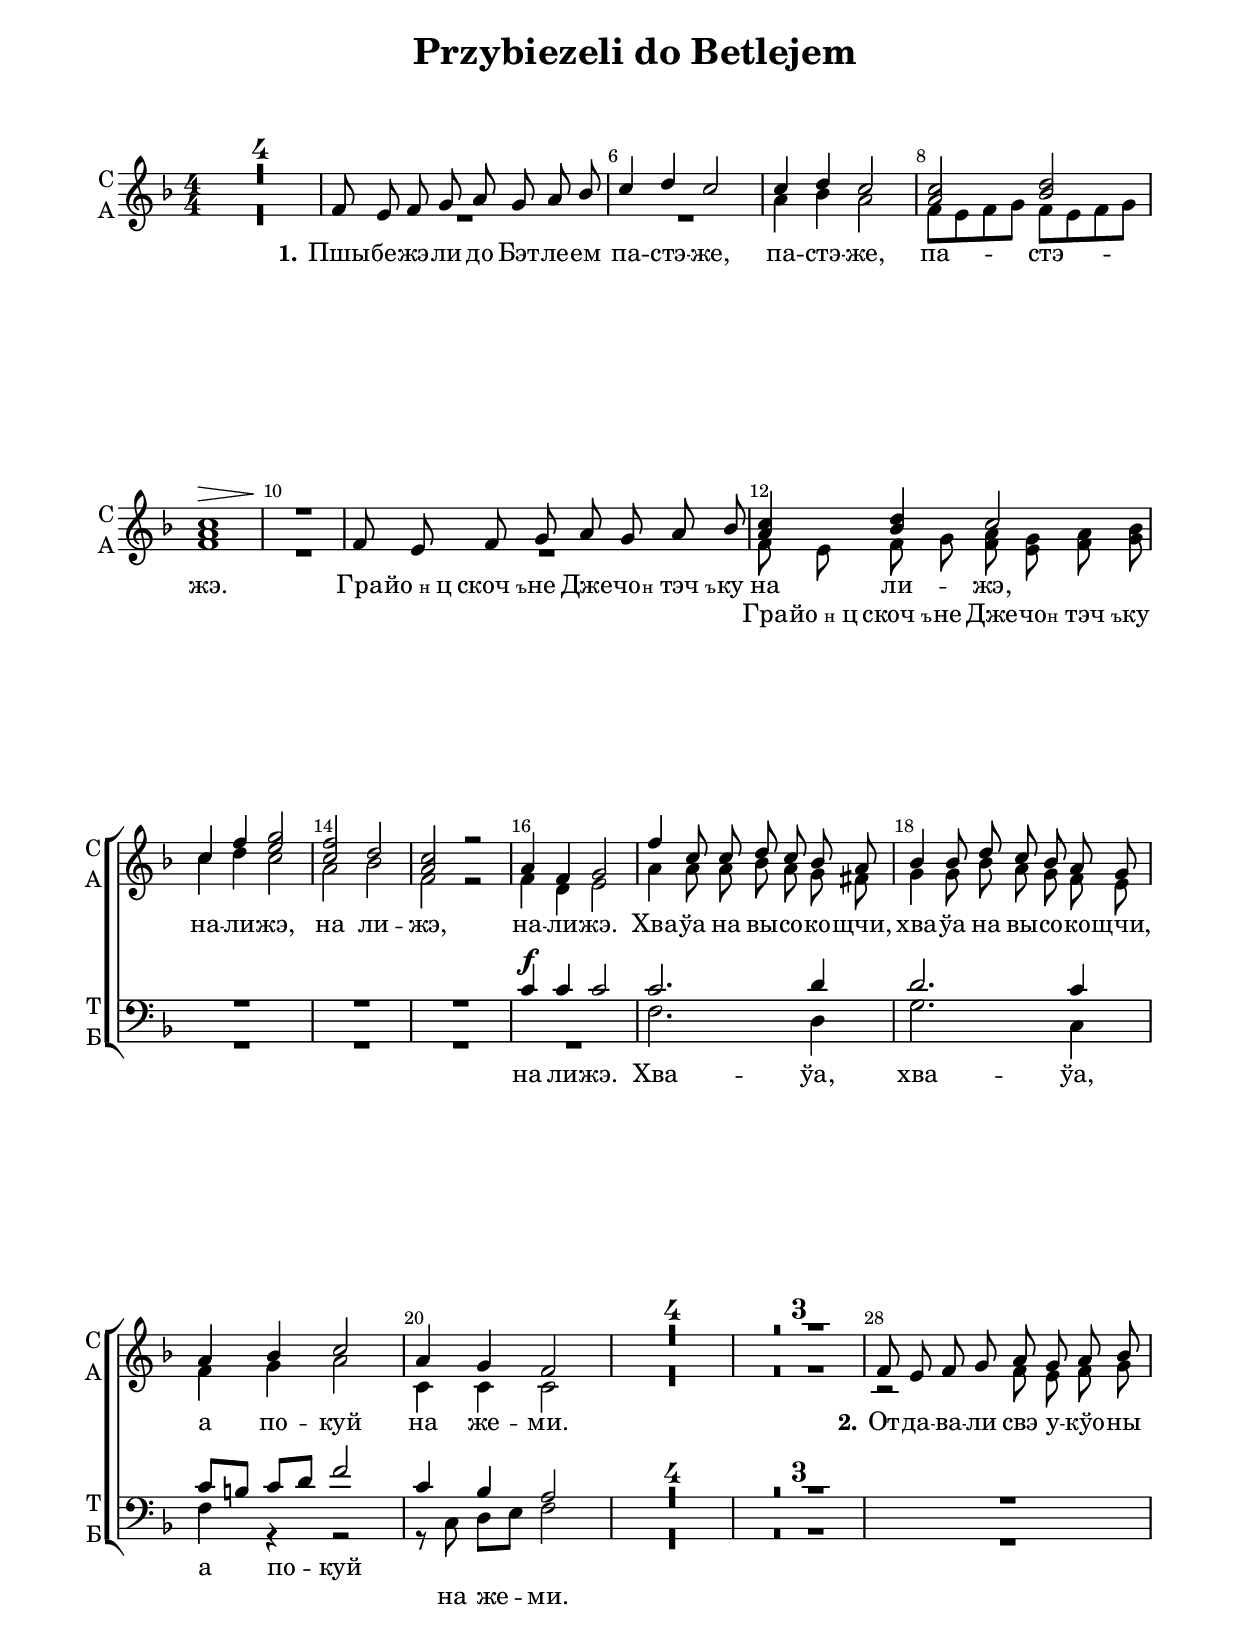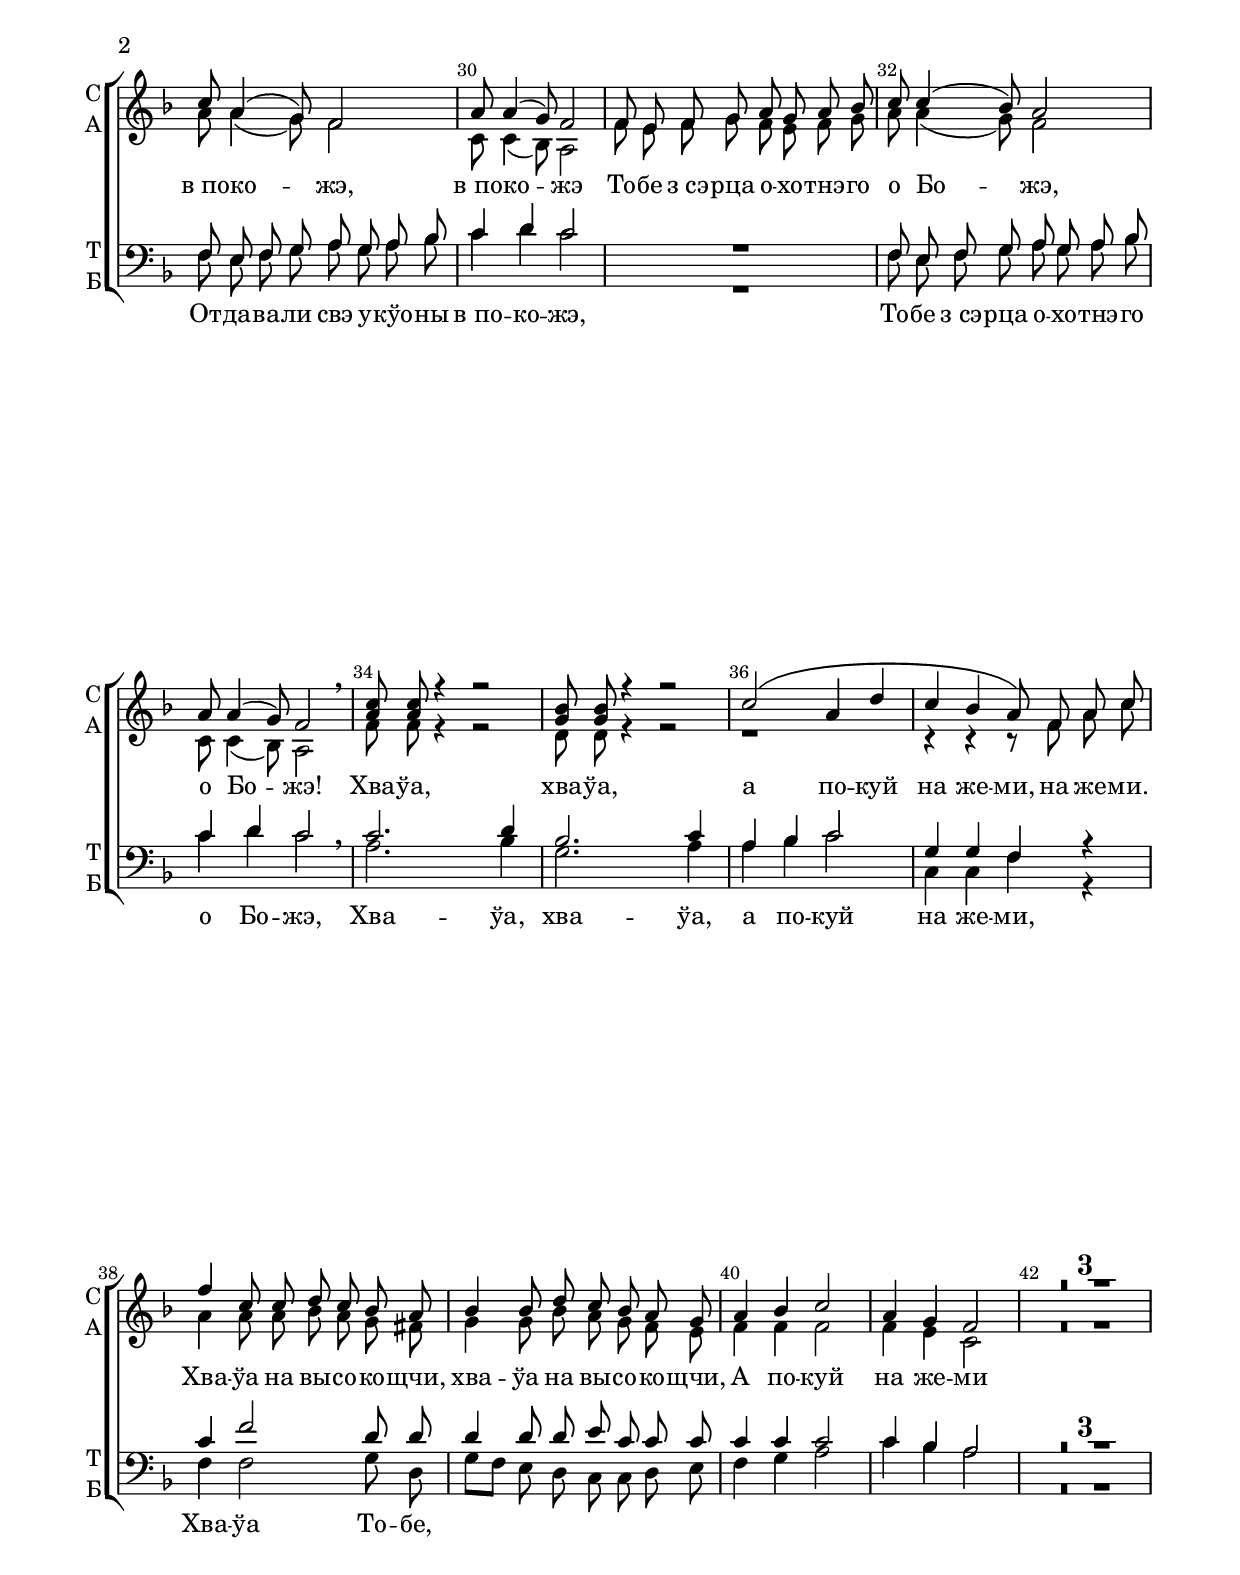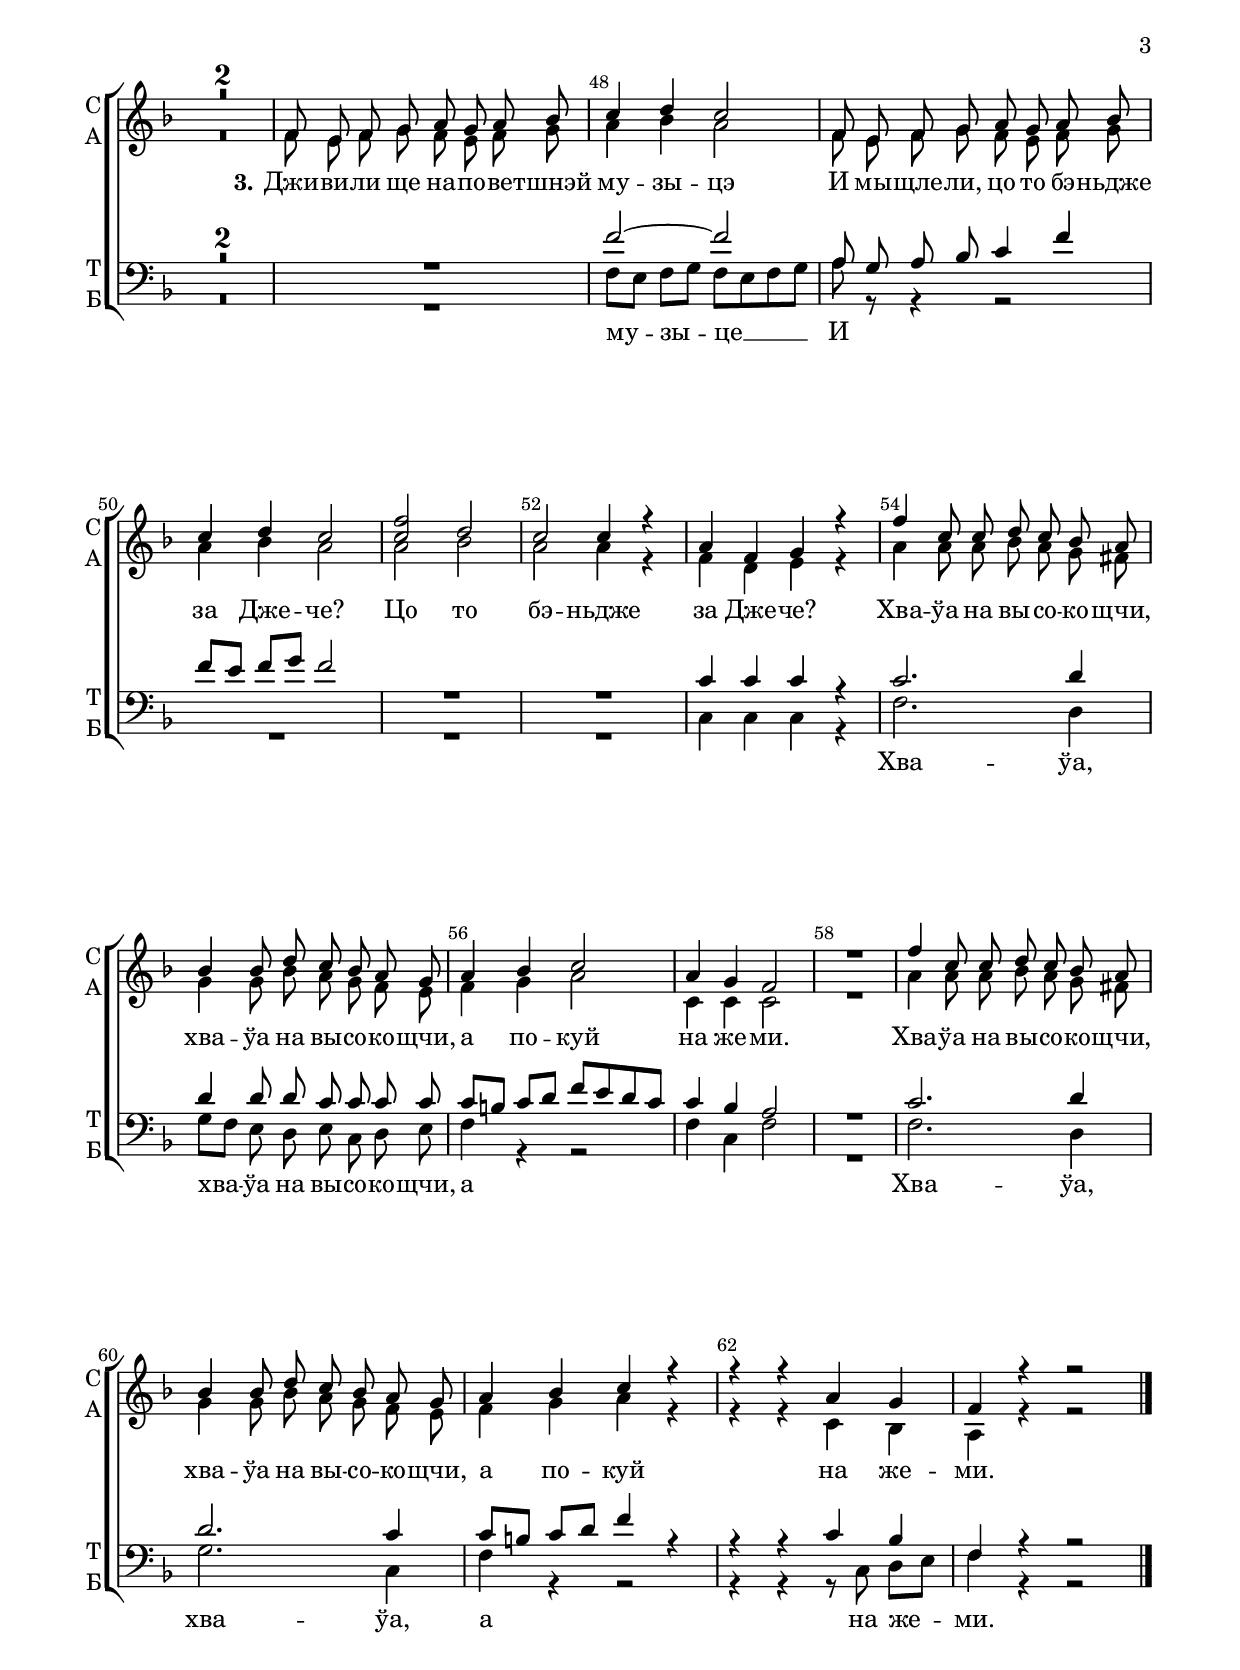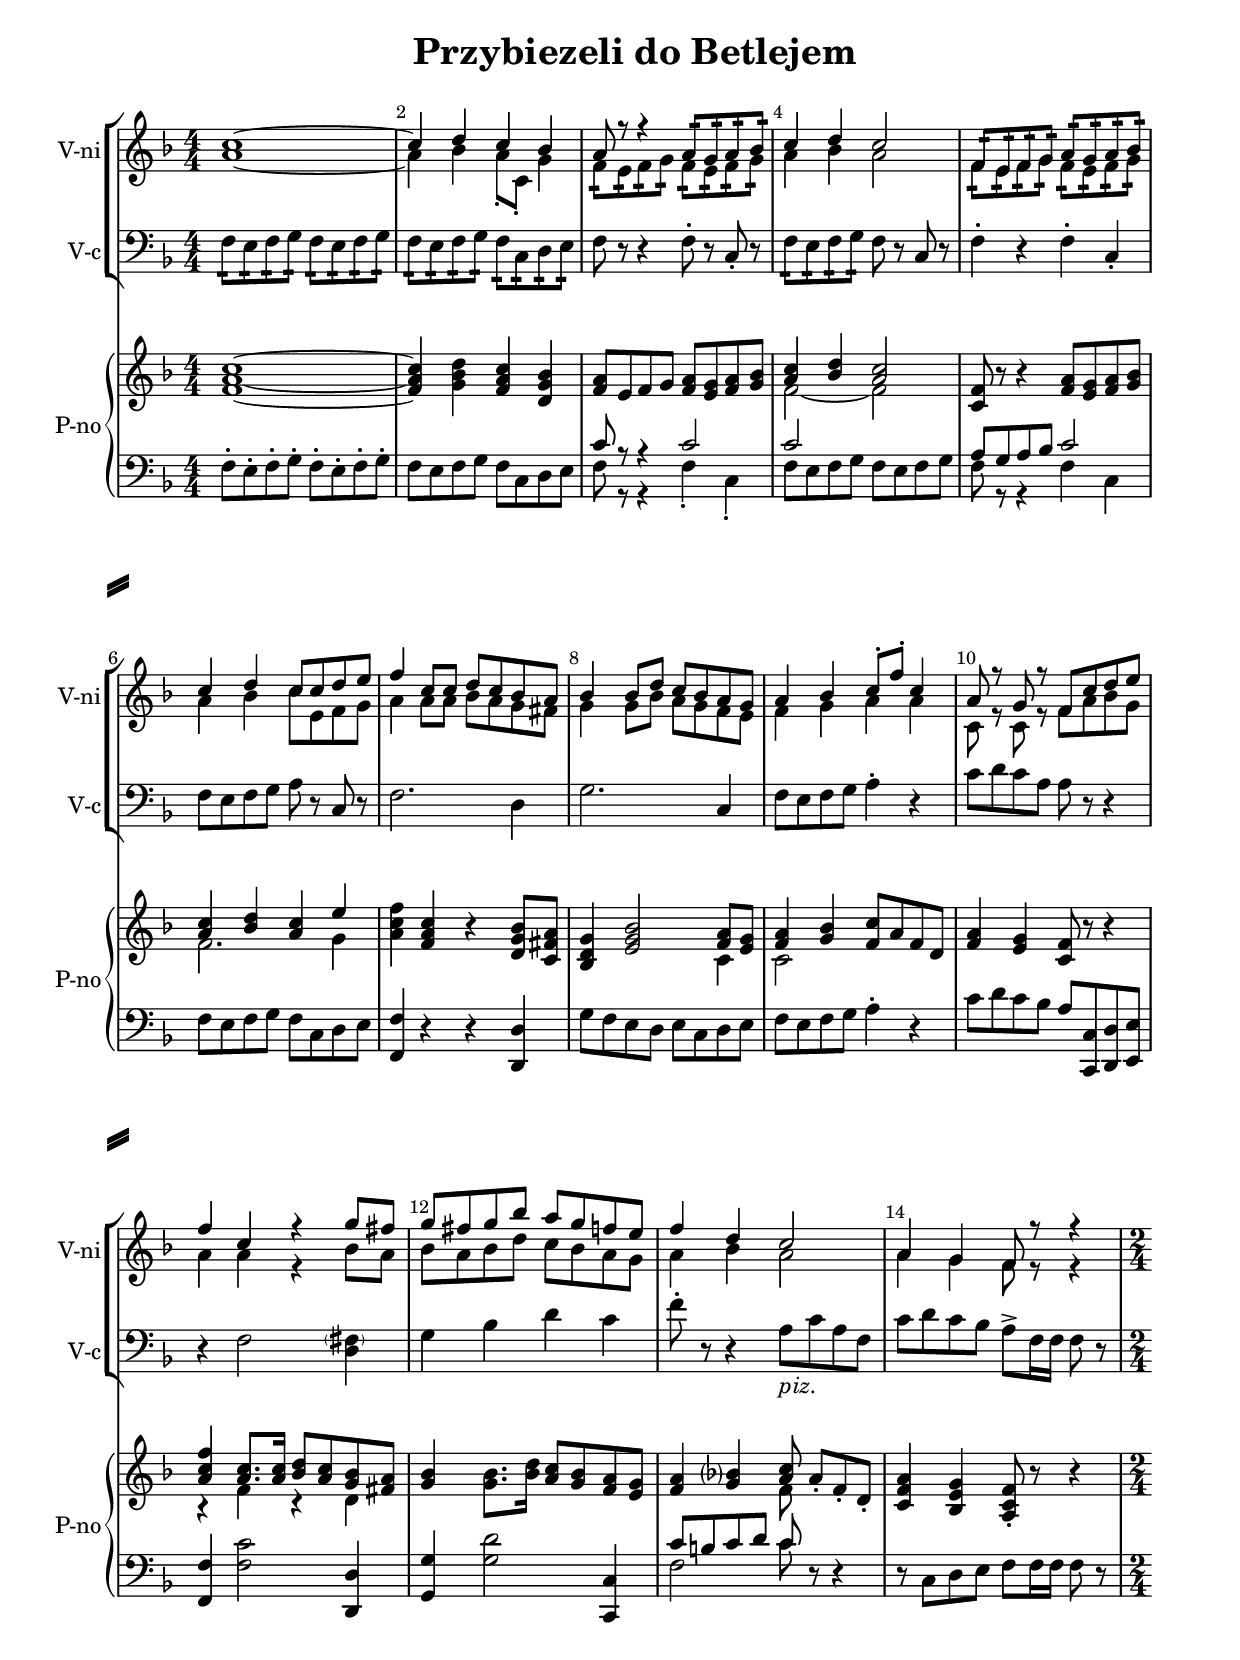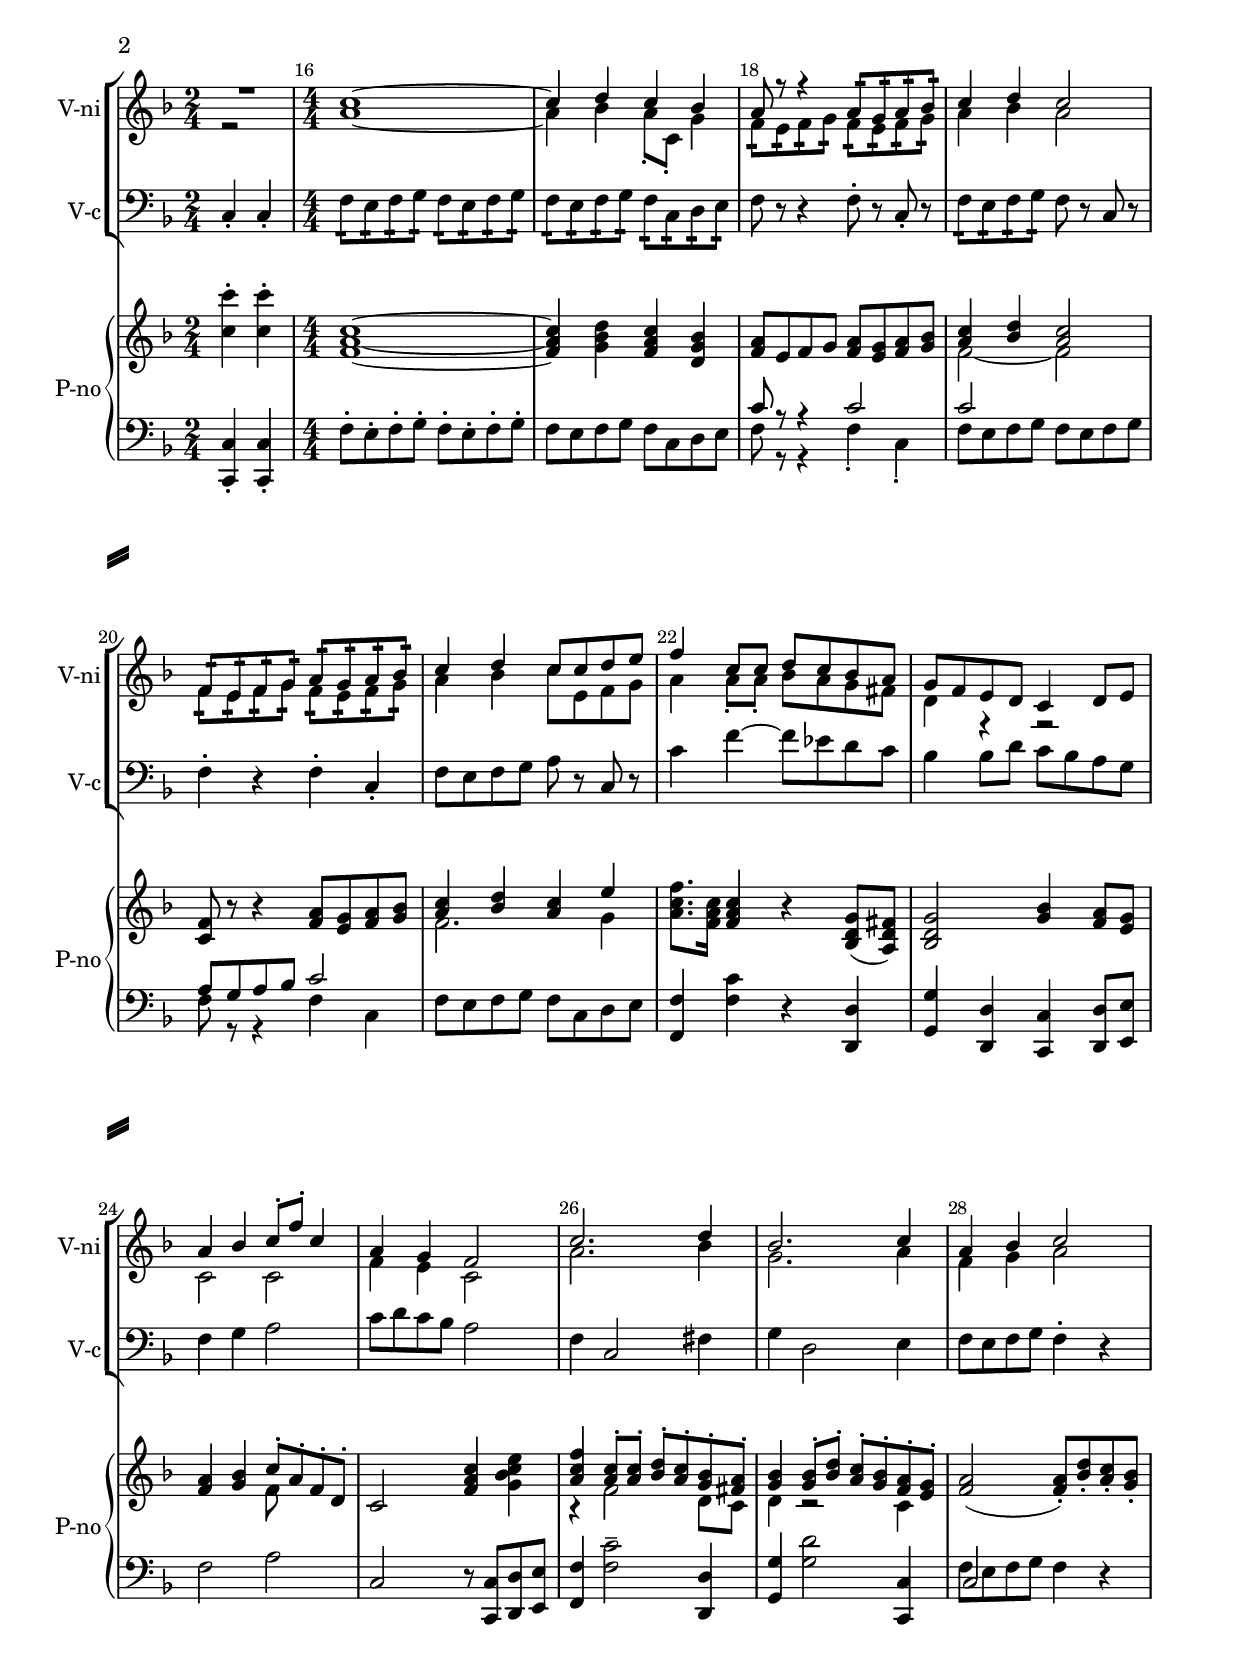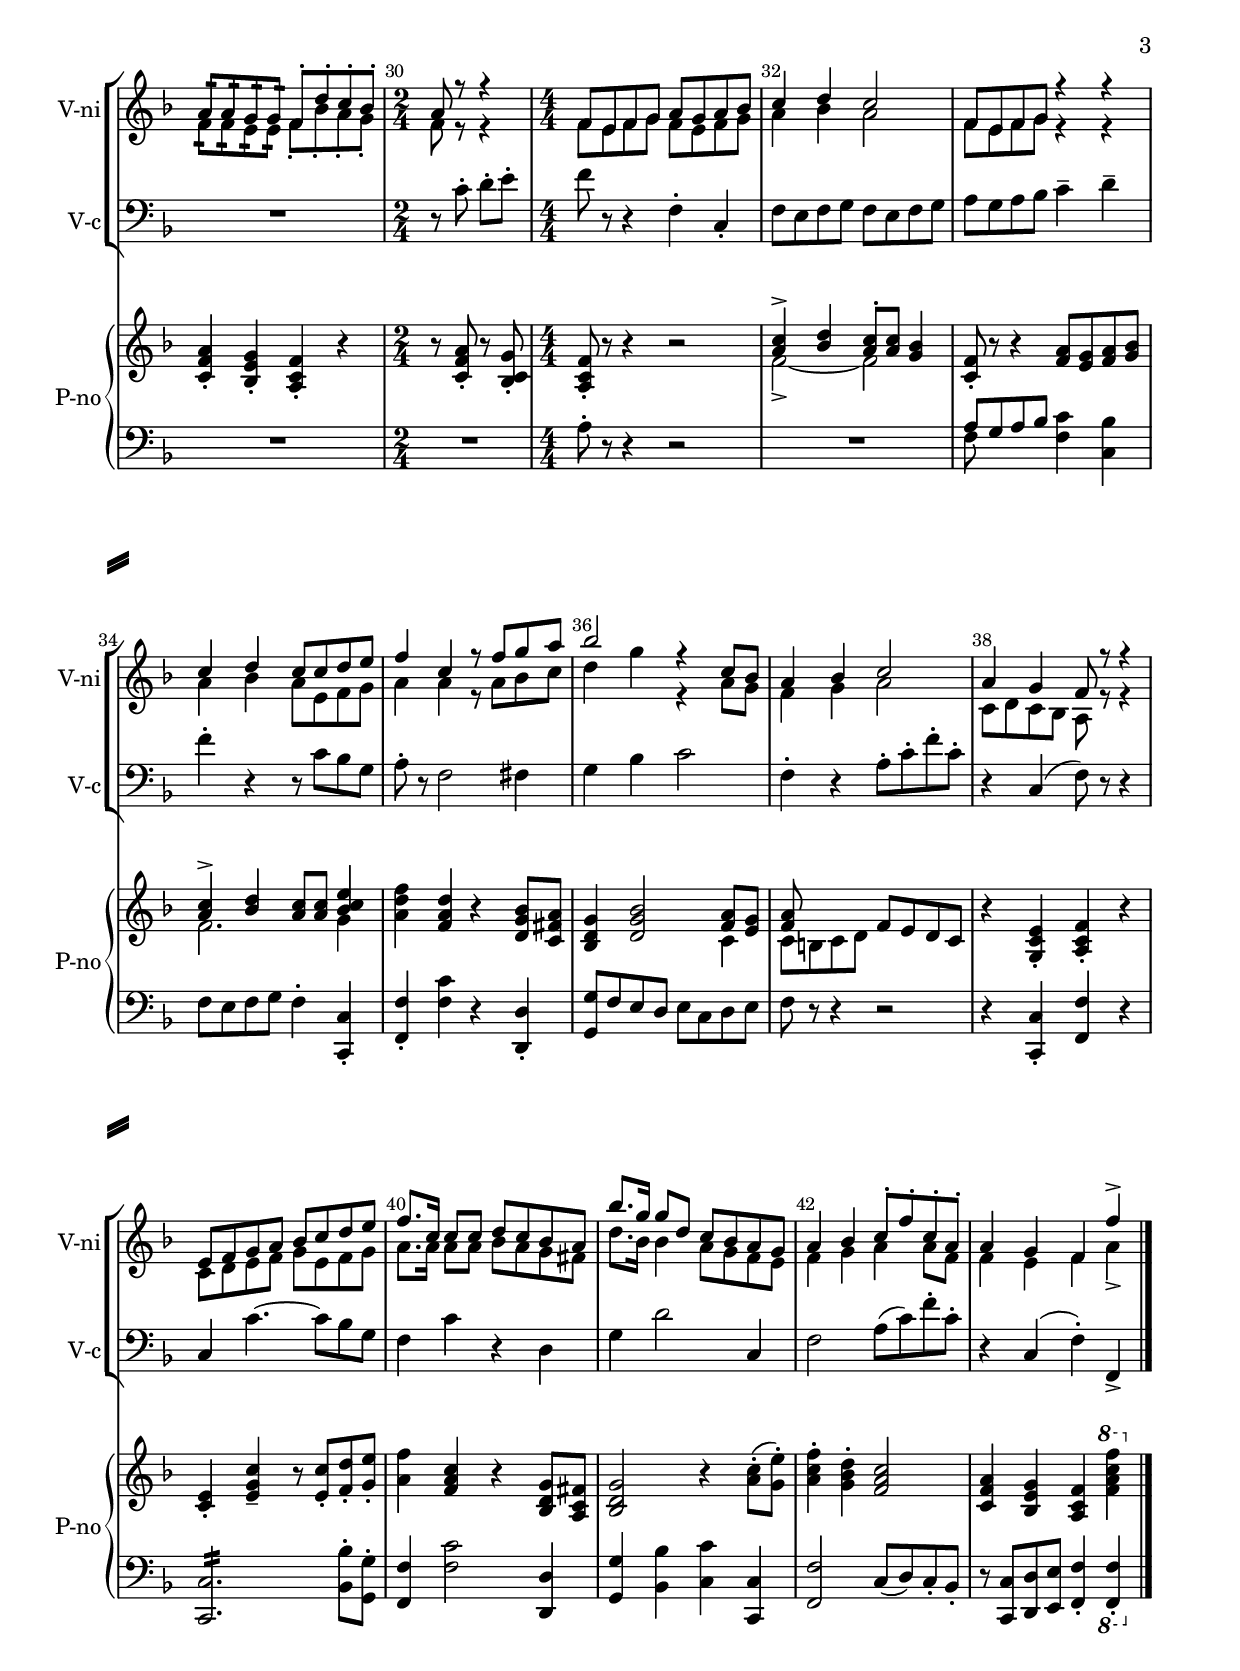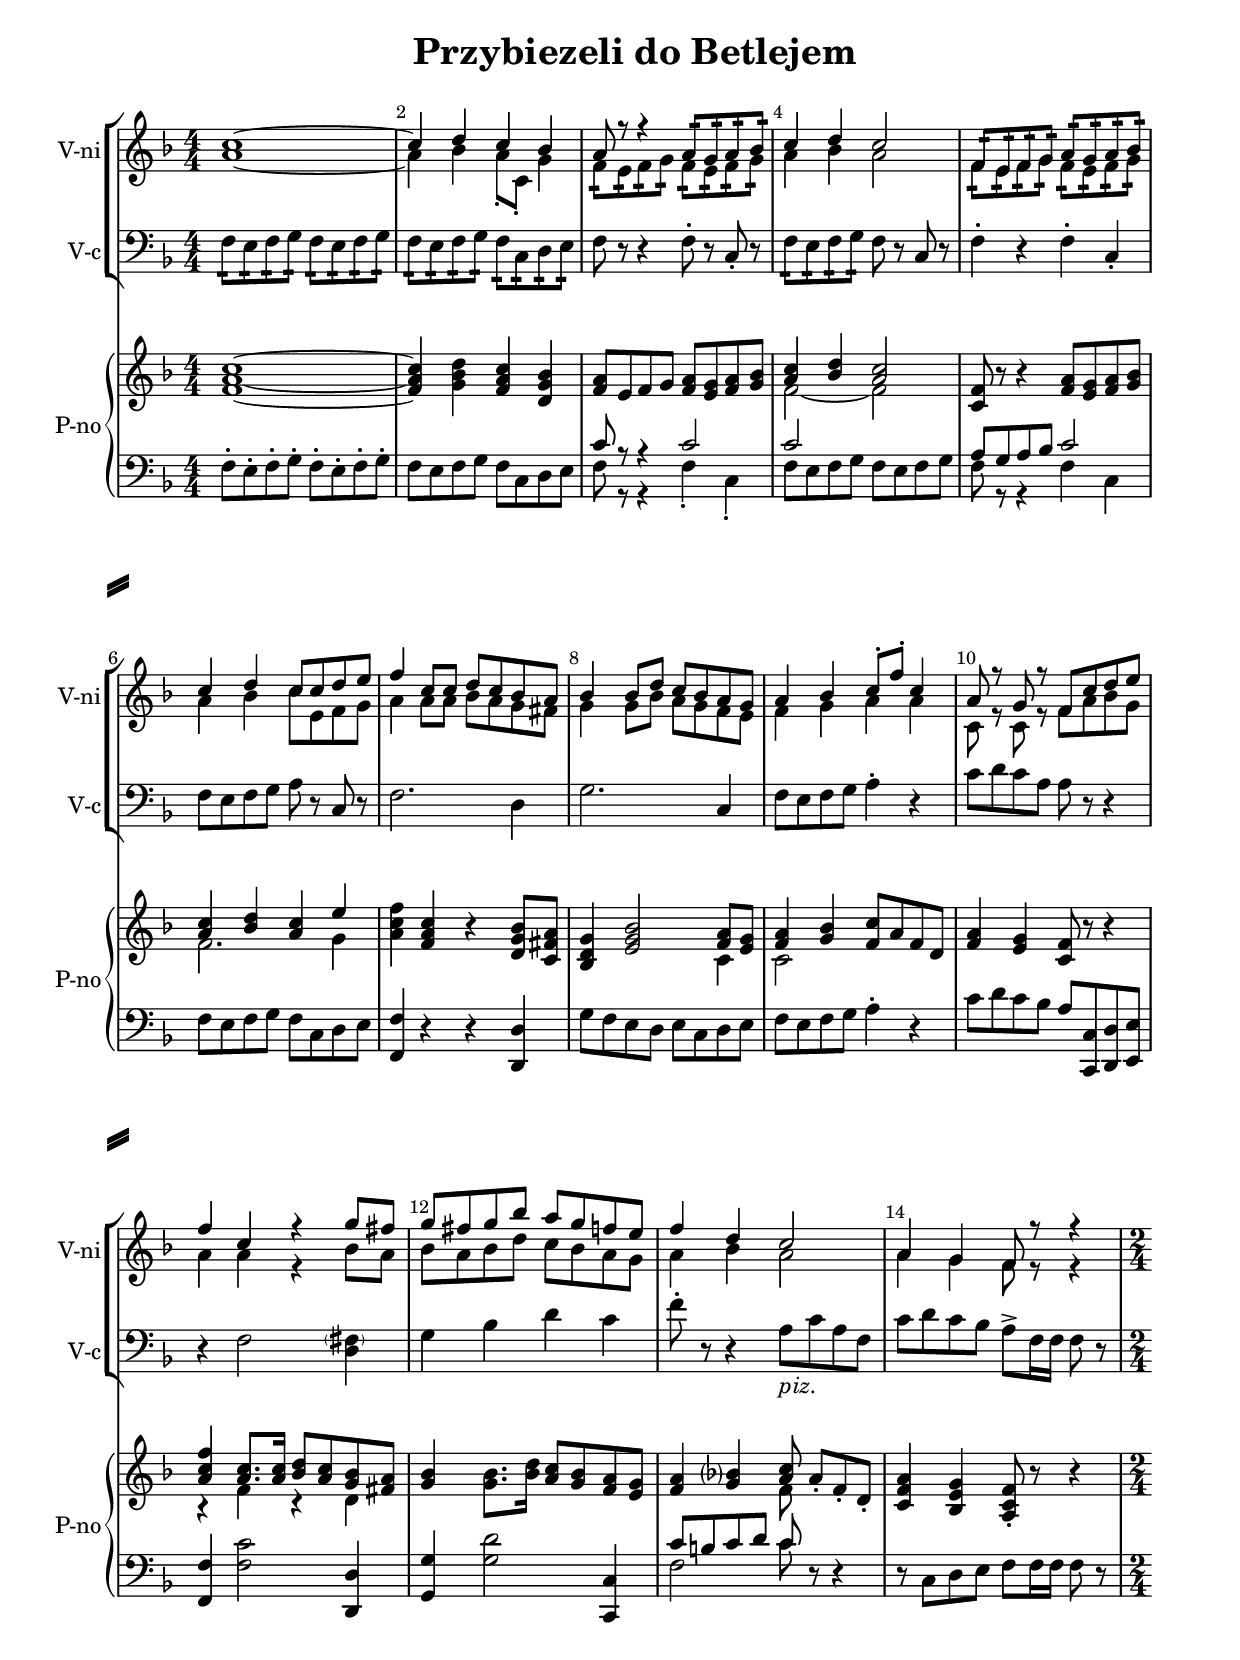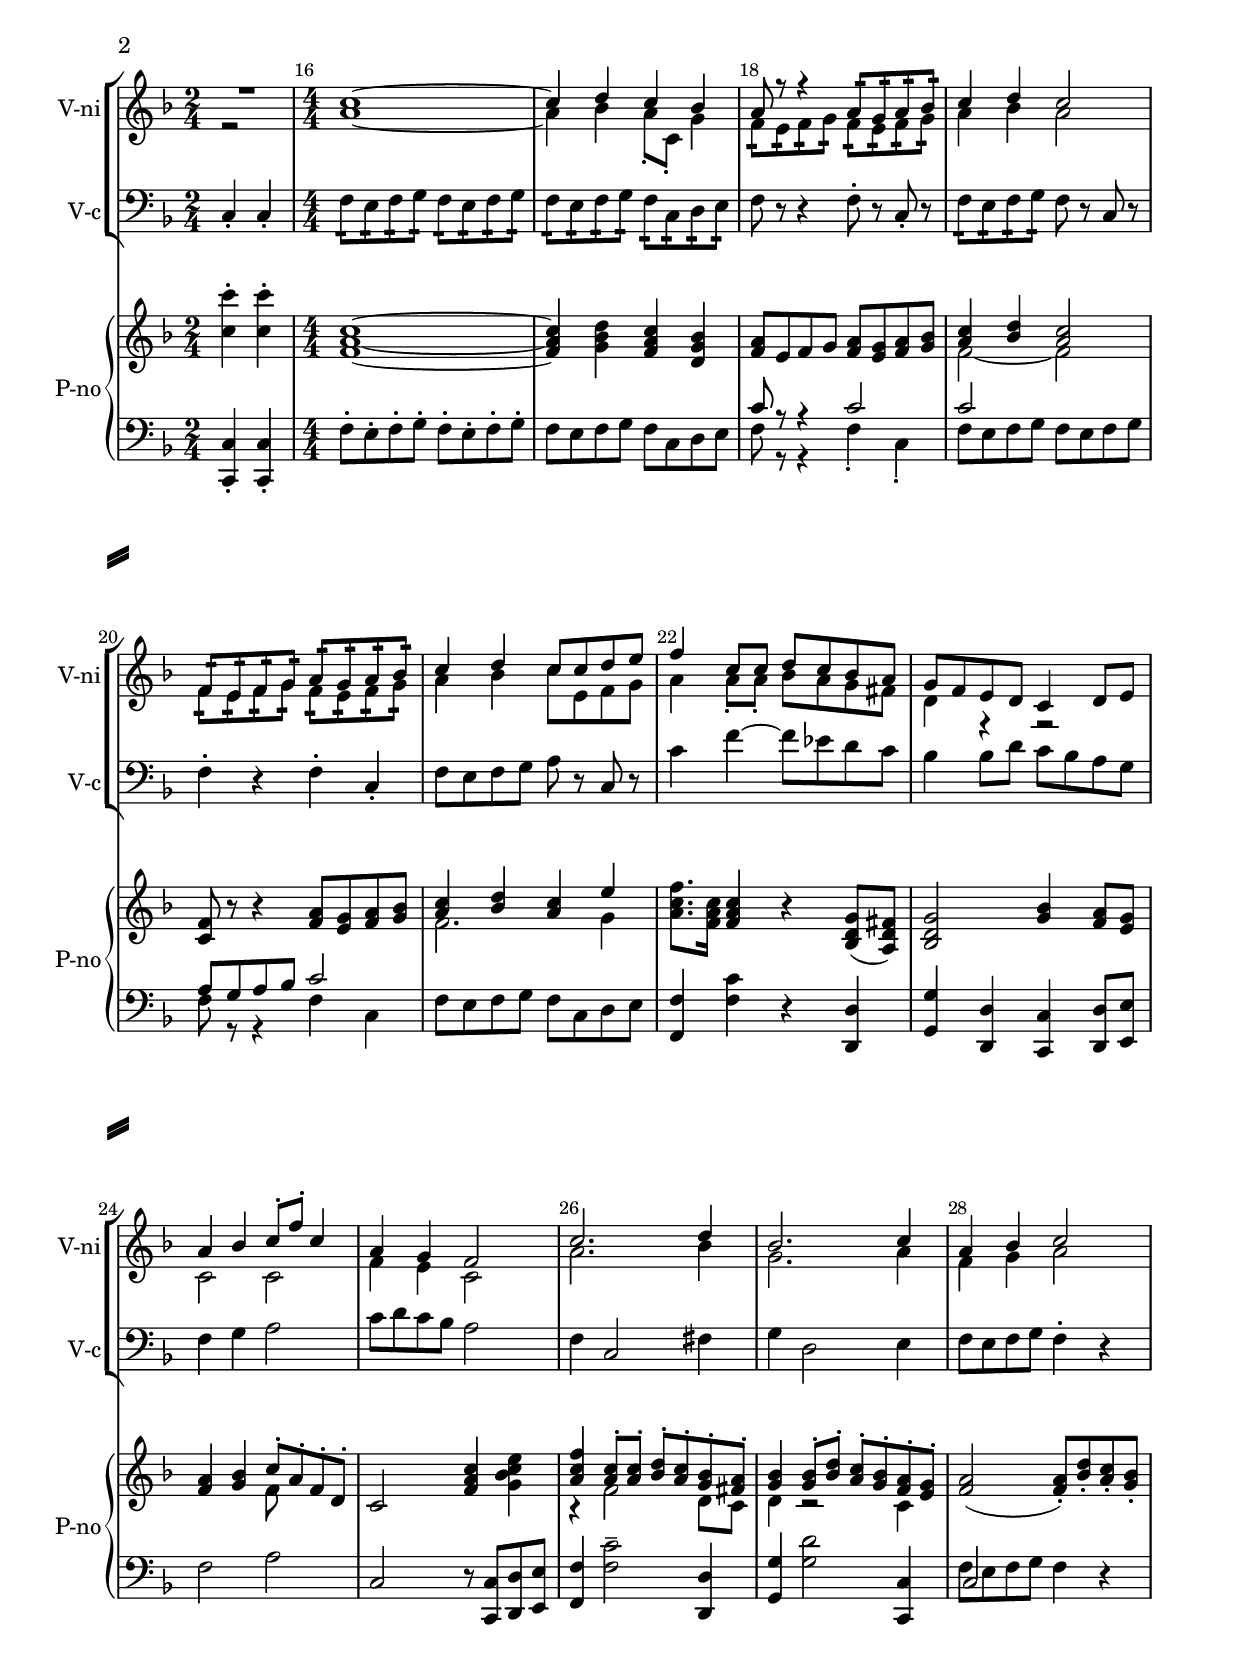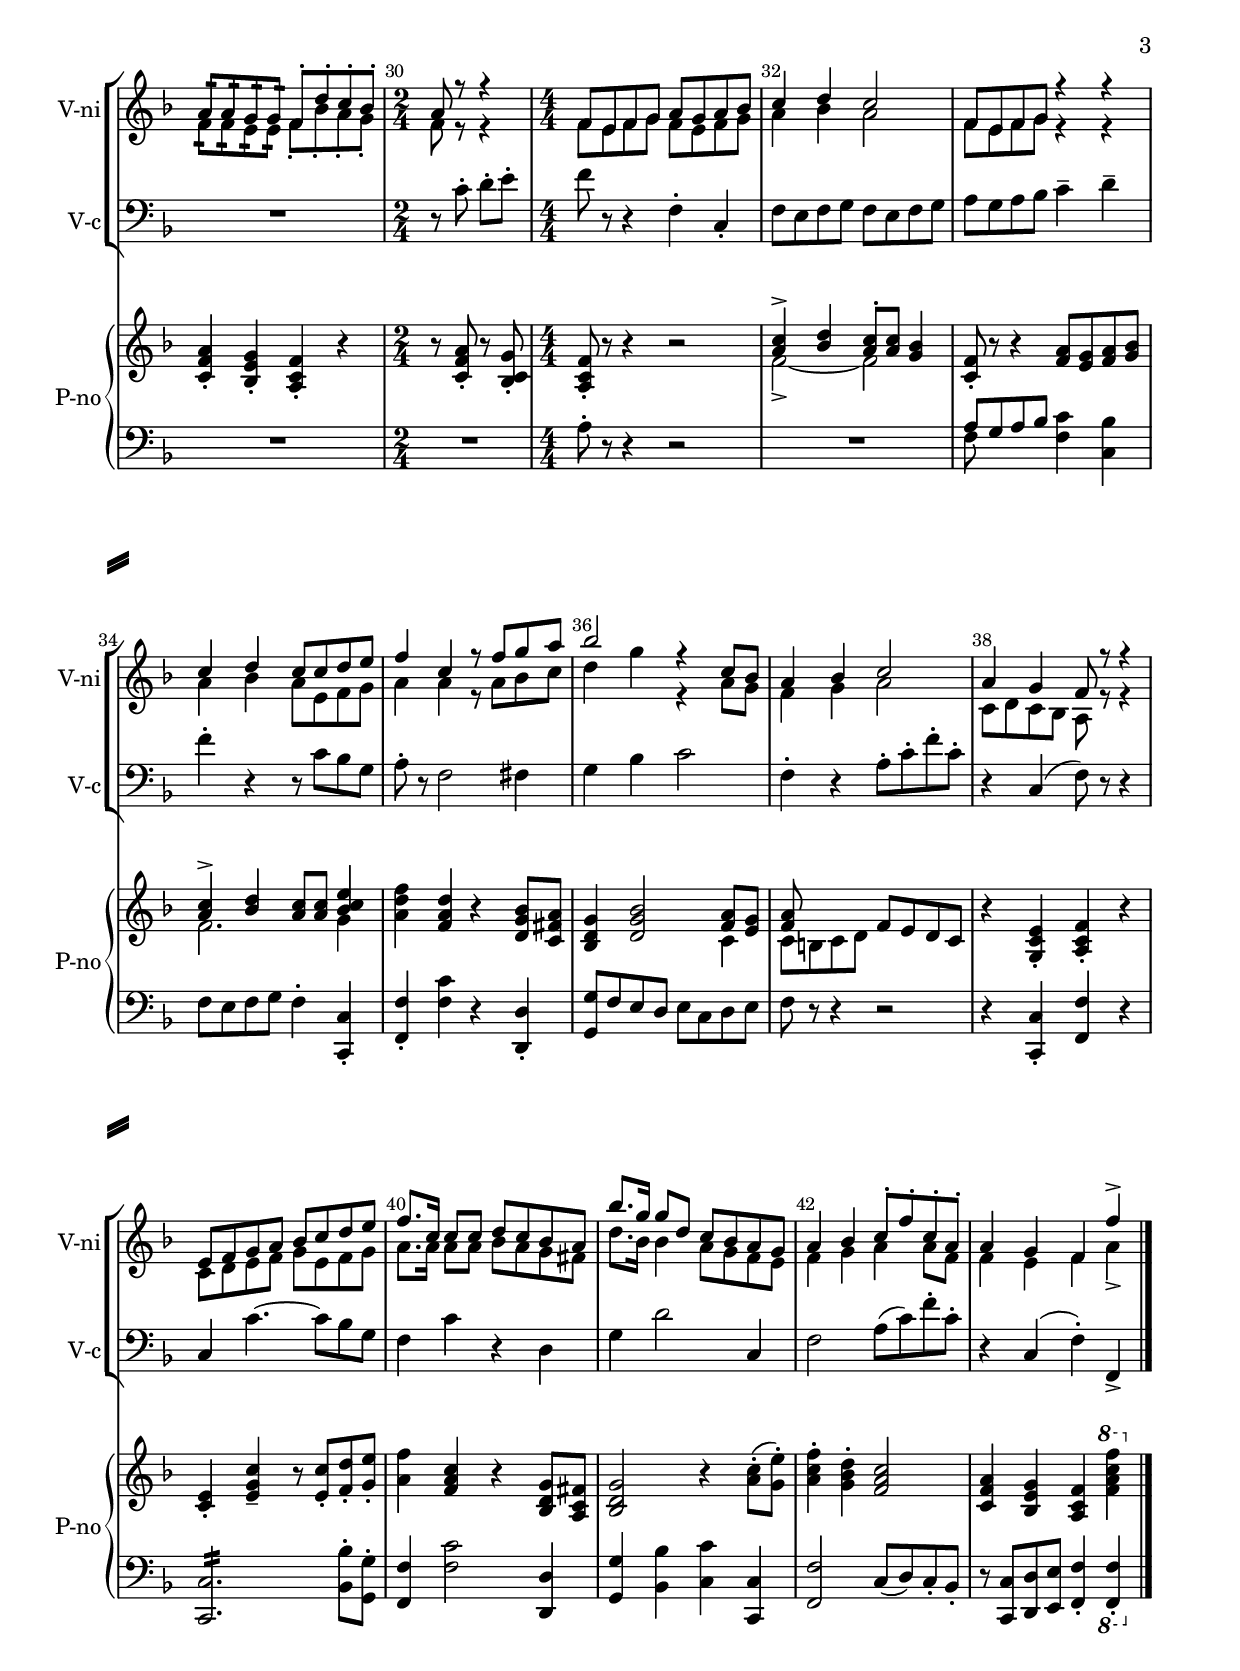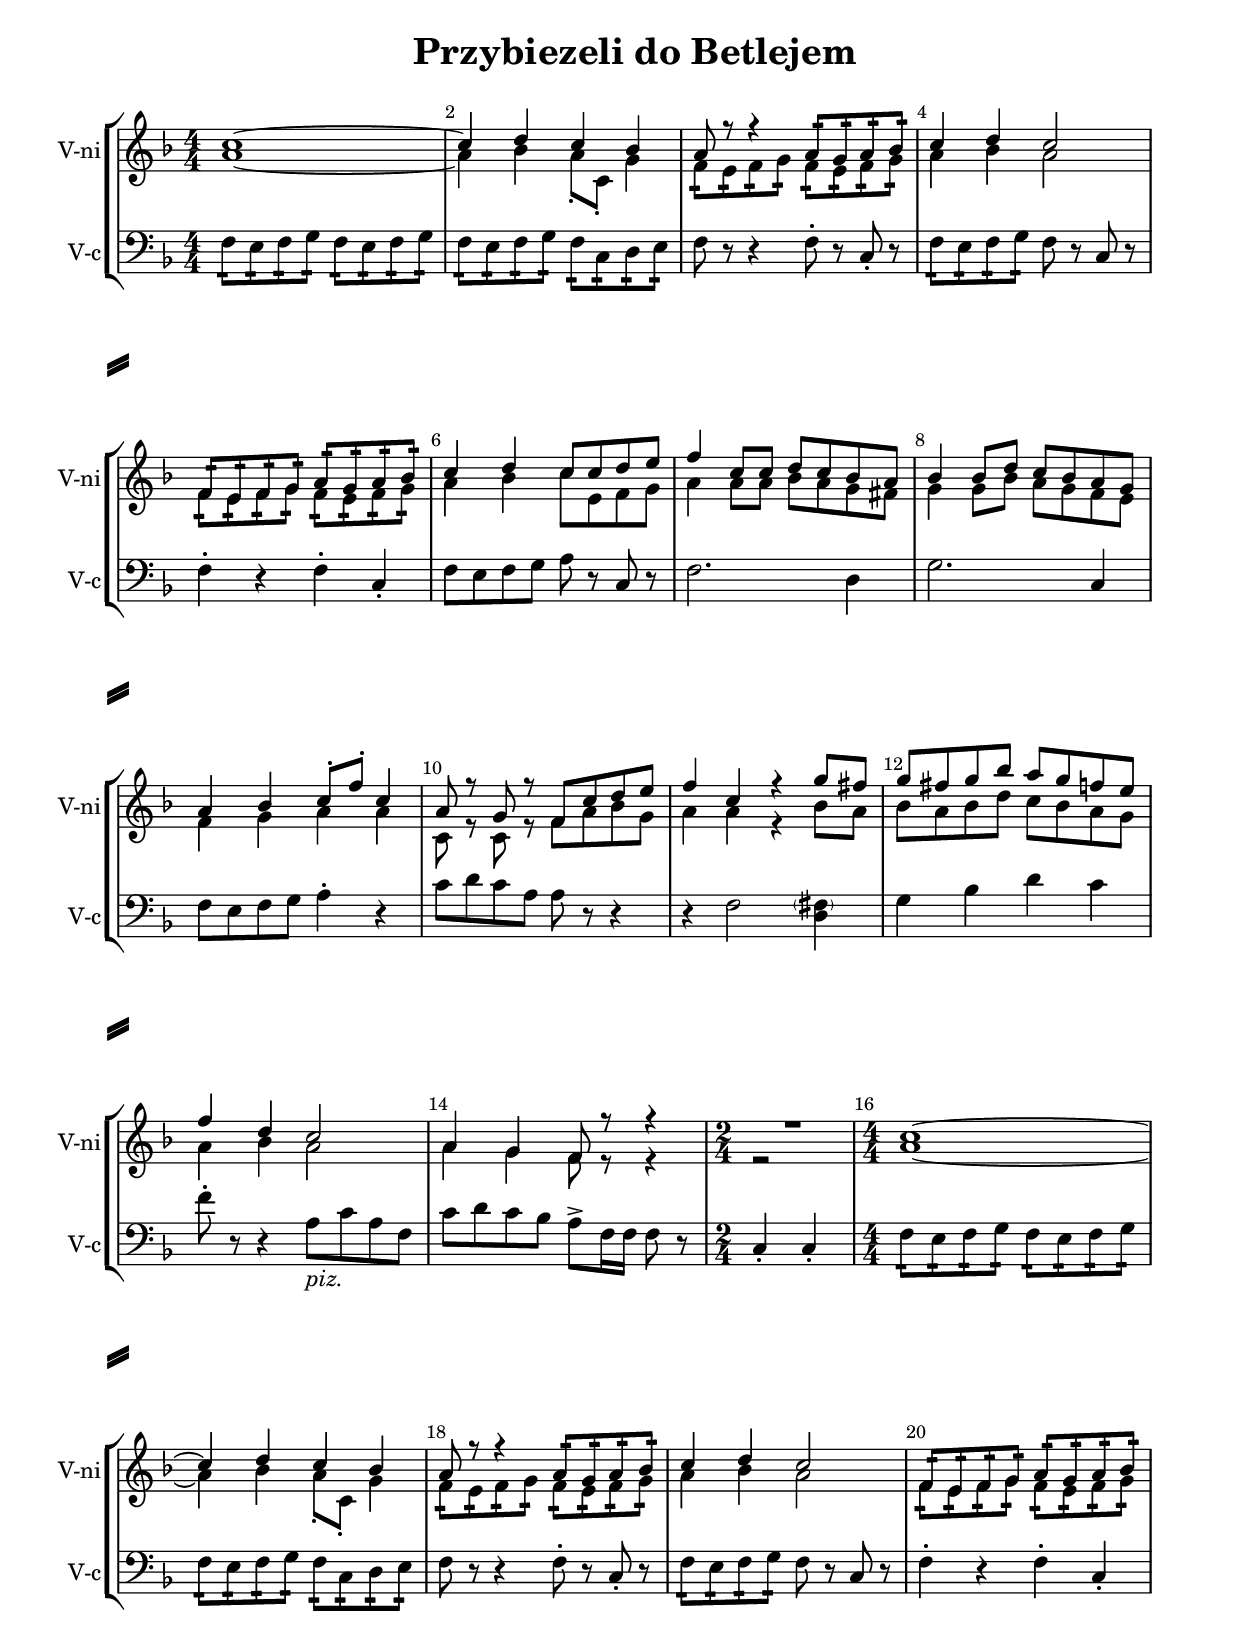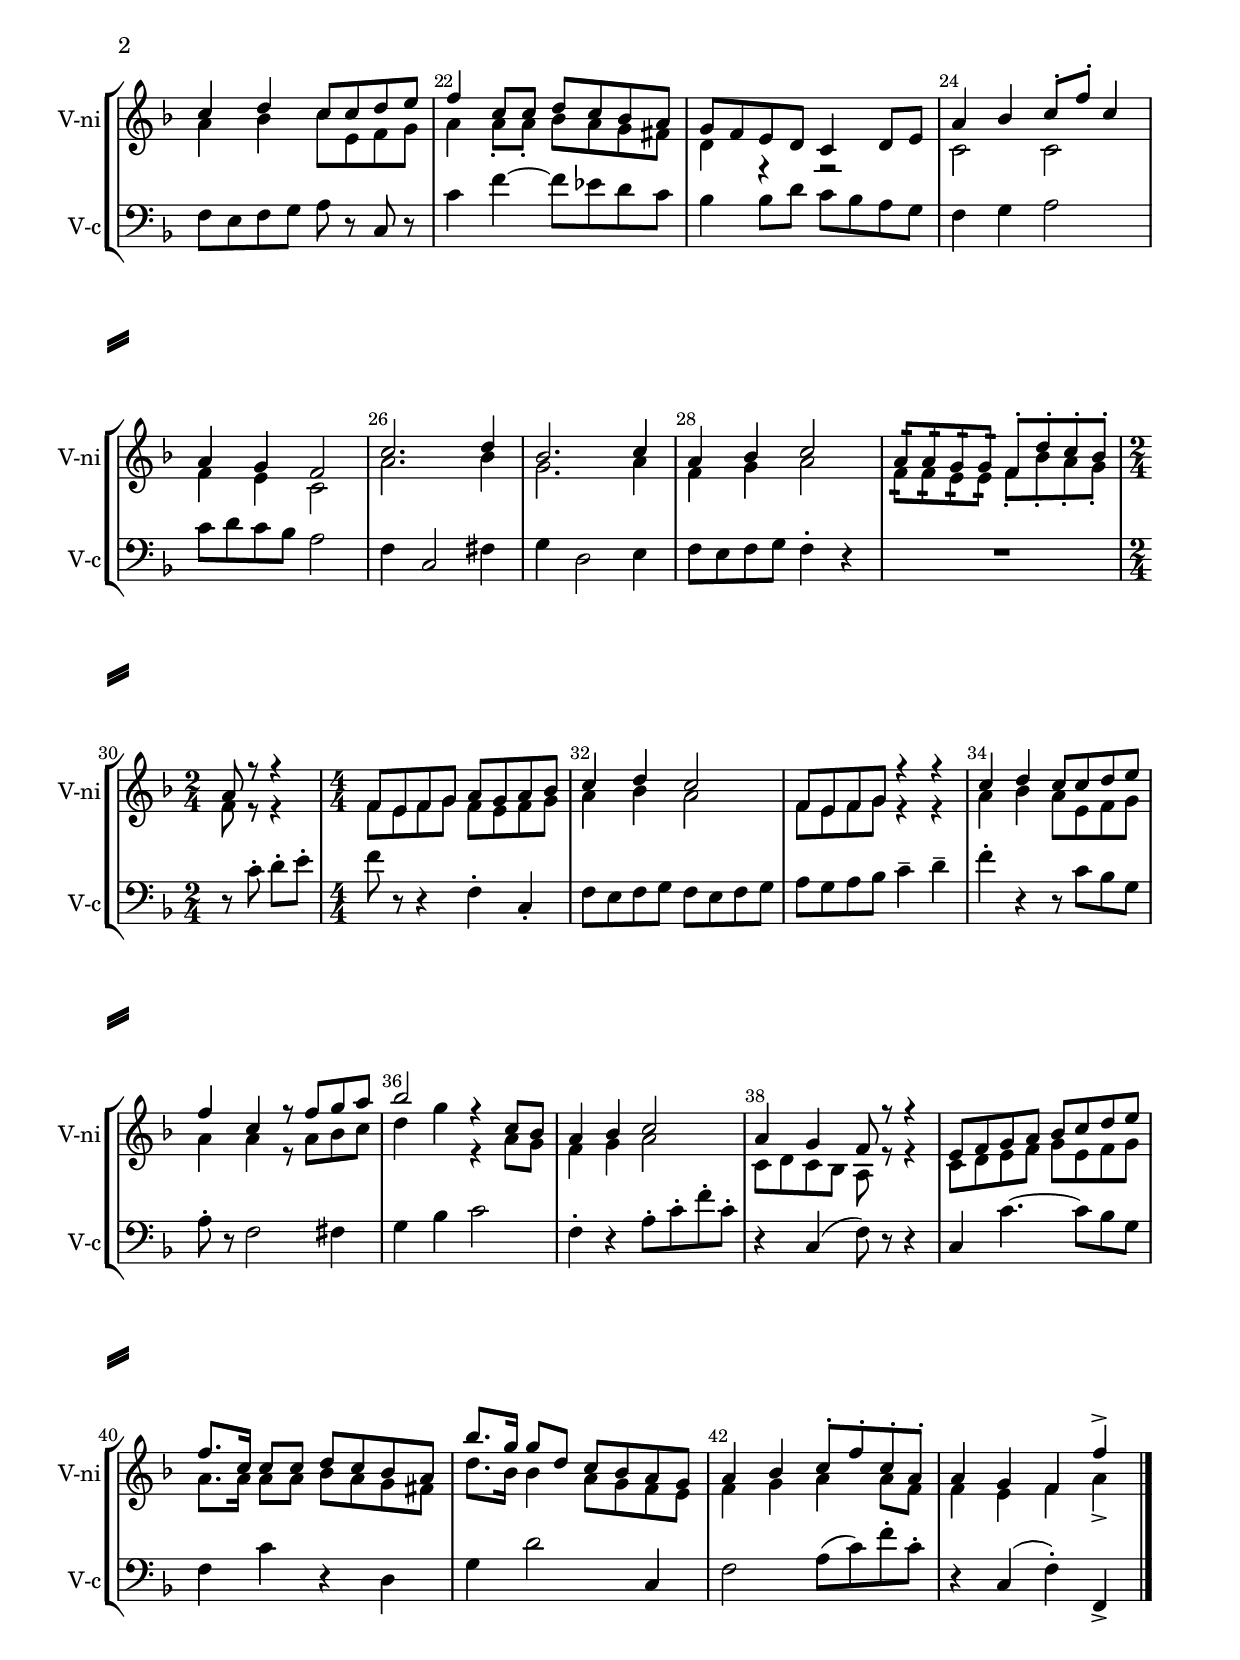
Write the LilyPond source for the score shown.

\version "2.18.2"

% закомментируйте строку ниже, чтобы получался pdf с навигацией
%#(ly:set-option 'point-and-click #f)
#(ly:set-option 'midi-extension "mid")

\header {
  title = "Przybiezeli do Betlejem"
  subtitle = " "
  % Удалить строку версии LilyPond 
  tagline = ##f
}

\paper {
  #(set-default-paper-size "a4")
  top-margin = 10
  left-margin = 20
  right-margin = 15
  bottom-margin = 15
  indent = 0
  ragged-bottom = ##f
  ragged-last-bottom = ##f
}

%make visible number of every 2-nd bar
secondbar = {
  \override Score.BarNumber.break-visibility = #end-of-line-invisible
  \set Score.barNumberVisibility = #(every-nth-bar-number-visible 2)
}


global = {
  \key f \major
  \numericTimeSignature
  \time 4/4
  \set Score.skipBars = ##t
  \set Score.markFormatter = #format-mark-box-numbers
  \secondbar
}

%use this as temporary line break
abr = { \break }

% uncommend next line when finished
abr = {}

globalv = {
  \global
  \autoBeamOff
  \dynamicUp
}


smelody = \relative c' {
  \globalv
  R1*4 \abr
  
  f8 e f g a g a bes |
  c4 d c2 |
  c4 d c2 |
  <c a> <bes d> | \abr
  
  
  <c a>1\> |
  R1\! |
  f,8 e f g a g a bes | \abr
  
  <c a>4 <d bes> c2 |
  c4 f <g e>2 |
  <f c>2 d |
  <c a> r | \abr
  
  
  a4 f g2 |
  f'4 c8 c d c bes a |
  bes4 bes8 d c bes a g |
  a4 bes c2 | \abr
  
  a4 g f2 |
  R1*4 | \abr
  
  
  R1*3 |
  f8 e f g a g a bes | \abr
  
  c a4( g8) f2 |
  a8 a4( g8) f2 |
  f8 e f g a g a bes | \abr
  
  
  c8 c4( bes8) a2 |
  a8 a4( g8) f2 | \breathe
  <a c>8 q r4 r2 |
  <g bes>8 q r4 r2 | \abr
  
  c2\( a4 d |
  c bes a8\) f a c |
  f4 c8 c d c bes a |
  bes4 bes8 d c bes a g | \abr
  
  
  a4 bes c2 |
  a4 g f2 |
  R1*3 | \abr
  
  R1*2
  f8 e f g a g a bes |
  c4 d c2 | \abr
  
  
  f,8 e f g a g a bes |
  c4 d c2 |
  <c f> d |
  c c4 r | \abr
  
  a f g r |
  f' c8 c d c bes a |
  bes4 bes8 d c bes a g |
  a4 bes c2 | \abr
  
  
  a4 g f2 |
  R1 |
  f'4 c8 c d c bes a |
  bes4 bes8 d c bes a g | \abr
  
  a4 bes c r |
  r r a g |
  f4 r r2 |
  \bar "|."
}

amelody = \relative c'' {
  \globalv
  R1*4
  R1*2 |
  a4 bes a2 |
  f8[ e f g] f[ e f g] |
  
  f1 |
  R1 |
  R1 |
  
  f8 e f g <a f> <g e> <a f> <bes g> |
  c4 d c2 |
  a bes |
  f r |
  
  f4 d e2 |
  a4 a8 a bes a g fis |
  g4 g8 bes a g f e |
  f4 g a2 |
  c,4 c c2
  R1*4
  
  R1*3
  r2 f8 e f g |
  a a4( g8) f2 |
  c8 c4( bes8) a2 |
  f'8 e f g f e f g |
  
  a8 a4( g8) f2 |
  c8 c4( bes8) a2 |
  f'8 f r4 r2 |
  d8 d r4 r2 |
  r1 |
  r4 r r8 f a c |
  a4 a8 a bes a g fis |
  g4 g8 bes a g f e
  
  f4 f f2 |
  f4 e c2 |
  R1*5 |
  f8 e f g f e f g |
  a4 bes a2 |
  
  f8 e f g f e f g
  a4 bes a2 |
  a bes |
  a a4 r |
  f d e r |
  a a8 a bes a g fis |
  g4 g8 bes a g f e |
  f4 g a2
  
  c,4 c c2 |
  R1 |
  a'4 a8 a bes a g fis |
  g4 g8 bes a g f e |
  f4 g a r |
  r r c, bes a r r2
  
  
  
  
  
  
}

tmelody = \relative c' {
  \globalv
  R1*15
  c4\f c c2 |
  c2. d4 |
  d2. c4 |
  c8[ b] c[ d] f2 |
  c4 bes a2 |
  R1*4
  
  R1*4 |
  f8 e f g a g a bes |
  c4 d c2 |
  R1 |
  
  f,8 e f g a g a bes |
  c4 d c2 \breathe
  c2. d4 |
  bes2. c4 |
  a4 bes c2 |
  g4 g f r |
  c' f2 d8 d |
  d4 d8 d e8 c c8 c |
  
  c4 c c2 |
  c4 bes a2 |
  R1*6 |
  f'2~ f |

  a,8 g a bes c4 f |
  f8[ e] f[ g] f2 | 
  R1*2 |
  c4 c c r |
  c2. d4 |
  d d8 d c c c c |
  c8[ b] c[ d] f[ e d c] |
  
  c4 bes a2 |
  R1 |
  c2. d4 |
  d2. c4 |
  c8[ b] c[ d] f4 r |
  r r c bes |
  f r r2
  
}

bmelody = \relative c {
  \globalv
  R1*16
  f2. d4 |
  g2. c,4 |
  f r r2 |
  r8 c d[ e] f2 |
  R1*4
  
  R1*4 |
  f8 e f g a g a bes |
  c4 d c2 |
  R1 |
  f,8 e f g a g a bes |
  c4 d c2 |
  a2. bes4 |
  g2. a4 |
  a4 bes c2 |
  c,4 c f r |
  f f2 g8 d |
  g[ f] e d c c d e |
  f4 g a2 |
  c4 bes a2 |
  R1*6 |
  f8[ e] f[ g] f[ e f g] |
  
  a8 r r4 r2 |
  R1*3 |
  c,4 c c r |
  f2. d4 |
  g8[ f] e d e c d e |
  f4 r r2 |
  
  f4 c f2 |
  R1 |
  f2. d4 |
  g2. c,4 |
  f r r2 |
  r4 r r8 c d[ e] |
  f4 r r2
}

violinone = \relative c'' {
  \global
  c1~ |
  c4 d c bes |
  a8 r r4 a8:16 g:16 a:16 bes:16  
  c4 d c2 | \abr
  
  f,8:16 e:16 f:16 g:16 a:16 g:16 a:16 bes:16 |
  c4 d c8 c d e |
  f4 c8 c d c bes a |
  bes4 bes8 d c bes a g | \abr
  
  a4 bes c8-. f-. c4 |
  a8 r g r f c' d e
  
  % piece 21 begin
  f4 c r g'8 fis |
  g fis g bes a g f e |
  f4 d c2 | \abr
  % piece 23 finished
  
  a4 g f8 r r4 |
  \time 2/4 R2 
  \time 4/4 c'1~ |
  c4 d c bes |
  a8 r r4 a8:16 g:16 a:16 bes:16  
  c4 d c2 | \abr
  
  f,8:16 e:16 f:16 g:16 a:16 g:16 a:16 bes:16 |
  c4 d c8 c d e |
  
  %piece38 begin
  f4 c8 c d c bes a | \abr
  g f e d c4 d8 e |
  a4 bes c8-. f-. c4 |
  a4 g f2 |
  c'2. d4 |
  bes2. c4 |
  %piece43 end
  
  a bes c2 |
  a8:16 a:16 g:16 g:16 f-. d'-. c-. bes-. |
  \time 2/4 a8 r r4 |
  \time 4/4 f8 e f g a g a bes |
  c4 d c2 |
  f,8 e f g r4 r |
  c d c8 c d e |
  
  % piece 54 start
  f4 c r8 f g a |
  bes2 r4 c,8 bes |
  a4 bes c2 |
  a4 g f8 r r4 |
  e8 f g a bes c d e |
  f8. c16 c8 c d c bes a |
  bes'8. g16 g8 d c bes a g |
  % piece 60 end
  
  a4 bes c8-. f-. c-. a-. |
  a4 g f f'->
  \bar "|."
}

violintwo = \relative c'' {
  \global
  a1~ |
  a4 bes a8-. c,-. g'4 |
  f8:16 e:16 f:16 g:16 f:16 e:16 f:16 g:16 |
  
  a4 bes a2 |
  f8:16 e:16 f:16 g:16 f:16 e:16 f:16 g:16 |
  a4 bes c8 e, f g |
  a4 a8 a bes a g fis |
  g4 g8 bes a g f e |
  f4 g a a |
  c,8 r c r f a bes g |
  
  %piece21 begin
  a4 a r bes8 a |
  bes a bes d c bes a g |
  a4 bes a2 |
  %piece23 end
  
  a4 g f8 r r4 |
  \time 2/4 r2 |
  \time 4/4
  a1~ |
  a4 bes a8-. c,-. g'4 |
  f8:16 e:16 f:16 g:16 f:16 e:16 f:16 g:16 |
  
  a4 bes a2 |
  f8:16 e:16 f:16 g:16 f:16 e:16 f:16 g:16 |
  a4 bes c8 e, f g |
  
  %piece38 begin
  a4 a8-. a-. bes a g fis |
  d4 r r2 |
  c2 c |
  f4 e c2 |
  a'2. bes4
  g2. a4 |
  %piece43 end
  
  f4 g a2 |
  f8:16 f:16 e:16 e:16 f8-. bes-. a-. g-. |
  \time 2/4 f8 r r4 \time 4/4
  f8 e f g f e f g |
  a4 bes a2 |
  f8 e f g r4 r |
  a bes a8 e f g |
  
  % piece 54 start
  a4 a r8 a bes c |
  d4 g r a,8 g |
  f4 g a2 |
  c,8 d c bes a r r4 |
  c8 d e f g e f g |
  a8. a16 a8 a bes a g fis |
  d'8. bes16 bes4 a8 g f e |
  % piece 60 finished
  
  f4 g a a8 f |
  f4 e f a->
  
}

cello = \relative c {
  \global
  \repeat unfold 3 { f8:16 e:16 f:16 g:16 }
  f:16 c:16 d:16 e:16 |
  f8 r r4 f8-. r c-. r |
  f:16 e:16 f:16 g:16 f r c r |
  f4-. r f-. c-. |
  f8 e f g a r c, r |
  f2. d4 |
  g2. c,4 |
  f8 e f g a4-. r |
  c8 d c a a r r4
  
  % piece 21 start
  r f2 <d \parenthesize  fis>4 |
  g bes d c |
  f8-. r r4 a,8-\markup\italic"piz." c a f |
  % piece 23 end
  
  c'8 d c bes a-> f16 f f8 r |
  \time 2/4 c4-. c-. |
  \time 4/4
    \repeat unfold 3 { f8:16 e:16 f:16 g:16 }
  f:16 c:16 d:16 e:16 |
  f8 r r4 f8-. r c-. r |
  f:16 e:16 f:16 g:16 f r c r |
  f4-. r f-. c-. |
  f8 e f g a r c, r |
  
  %piece 38 start
  c'4 f~ f8 es d c |
  bes4 bes8 d c bes a g |
  f4 g a2 |
  c8 d c bes a2
  f4 c2 fis4 |
  g d2 e4
  %piece 43 end
  
  f8 e f g f4-. r |
  R1 |
  \time 2/4 r8 c'-. d-. e-. |
  \time 4/4 f r r4 f,-. c-. |
  f8 e f g f e f g |
  a g a bes c4-- d-- |
  f-. r r8 c bes g
  
  %piece 54 start
  a8-. r f2 fis4 |
  g bes c2 |
  f,4-. r a8-. c-. f-. c-. |
  r4 c,4( f8) r r4 |
  c c'4.~ c8 bes g |
  f4 c' r d, |
  g d'2 c,4 |
  % piece 60 end
  
  f2 a8( c) f-. c-. |
  r4 c,( f-.) f,->
  
}
toleft = \change Staff="left"
toright = \change Staff="right"

right = \relative c' {
  \global
  \oneVoice
  <f a c>1~ |
  q4 <g bes d> <f a c> <d g bes> |
  
  <f a>8 e f g <f a> <e g> <f a> <g bes> 
  << { <a c>4 <bes d> <a c>2 } \\ { f2~ f} >>
  <f c>8 r r4 <f a>8 <e g> <f a> <g bes> |
  << { <a c>4 <bes d> <a c> e' } \\ { f,2. g4 } >> |
  <a c f>4 <f a c> r <d g bes>8 <c fis a> |
  <bes d g>4 <e g bes>2 << { <f a>8 <e g> } \\ c4 >> |
  << { <f a>4 <g bes> } \\ c,2 >> <f c'>8 a f d |
  < f a>4 <e g> <c f>8 r r4
  
  % piece 21 start
  << { <a' c f> <a c>8. q16 <bes d>8 <a c> <g bes> <fis a> } \\ { r4 f r d } >>
  <g bes>4 q8. <bes d>16 <a c>8 <g bes> <f a> <e g> |
  <f a>4 <g bes?>  << <a c>8 \\ f >> a-. f-. d-. |
  % piece 23 end
  
  <c f a>4 <bes e g>  <a c f>8-. r r4 |
  \time 2/4
  <c' c'>4-. q-. |
  \time 4/4
  
    <f, a c>1~ |
  q4 <g bes d> <f a c> <d g bes> |
  
  <f a>8 e f g <f a> <e g> <f a> <g bes> 
  << { <a c>4 <bes d> <a c>2 } \\ { f2~ f} >>
  <f c>8 r r4 <f a>8 <e g> <f a> <g bes> |
  << { <a c>4 <bes d> <a c> e' } \\ { f,2. g4 } >> |
  
  % piece 38 start
  <a c f>8. <f a c>16 q4 r <bes, d g>8( <a d fis>) |
  <bes d g>2 <g' bes>4 <f a>8 <e g> |
  <f a>4 <g bes> << { c8-. a-. f-. d-. } \\ f s s s >> |
  c2 <f a c>4 <g bes c e> |
  << { <a c f>4 <a c>8-. q-. <bes d>-. <a c>-. <g bes>-. <fis a>-. } \\ { r4 f2 d8 c } >>
  << { <g' bes>4 q8-. <bes d>-. <a c>-. <g bes>-. <f a>-. <e g>-. } \\ { d4 r2 c4 } >>
  % piece 43 end
  
  <f a>2( q8-.) <bes d>-. <a c>-. <g bes>-. |
  <a f c>4-. <g e bes>-. <f c a>-. r |
  \time 2/4 r8 <a f c>-. r <g c, bes>-. |
  \time 4/4
  <a, c f>8-. r r4 r2
  << { <a' c>4-> <bes d> <a c>8-. q <g bes>4 } \\ {f2->~ f } >> |
  <f c>8-. r r4 <f a>8 <e g> <f a> <g bes> |
  << { <a c>4-> <bes d> <a c>8 q <bes c e>4 } \\ { f2. g4 } >> |
  
  
  % piece 54 start
  <a d f>4 <f a d> r <d g bes>8 <c fis a> |
  <bes d g>4 <d g bes>2 << { <f a>8 <e g> } \\ c4 >> |
  
  << { <f a>8 s s s } \\ { c b c d } >> f e d c |
  r4 <g c e>-. <a c f>-. r |
  <c e>-. <e g c>-- r8 <e c'>-. <f d'>-. <g e'>-. |
  <a f'>4 <f a c>4 r <bes, d g>8 <a c fis> |
  <bes d g>2 r4 <a' c>8-.( <g e'>-.) |
  % piece 60 end
  
  <a c f>4-. <g bes d>-. <f a c>2 |
  <a f c>4 <g e bes> <f c a> \ottava #1 <f' a c f> \ottava #0
}

left = \relative c {
  \global
  \oneVoice
  \repeat unfold 2 { f8-. e-. f-. g-. }
  f e f g f c d e |
  
  << { c'8 r r4 c2 } \\ { f,8 r r4 f-. c-. } >> |
  << { c'2 } \\ { f,8 e f g } >> f e f g |
  
  << { a8 g a bes c2 } \\ { f,8 r r4 f4 c } >> |
  f8 e f g f c d e |
  <f f,>4 r r <d d,> |
  g8 f e d e c d e |
  f e f g a4-. r |
  c8 d c bes a <c, c,> <d d,> <e e,>
  
  % piece 21 start
  <f f,>4 <f c'>2 <d d,>4 |
  <g g,>4 <g d'>2 <c, c,>4 |
  << { c'8 b c d c } \\ { f,2 c'8 } >> r r4 |
  % piece 23 end
  
  r8 c, d e f f16 f f8 r
  \time 2/4
  <c c,>4-. q-. |
  \time 4/4
    \repeat unfold 2 { f8-. e-. f-. g-. }
  f e f g f c d e |
  
  << { c'8 r r4 c2 } \\ { f,8 r r4 f-. c-. } >> |
  << { c'2 } \\ { f,8 e f g } >> f e f g |
  
  << { a8 g a bes c2 } \\ { f,8 r r4 f4 c } >> |
  f8 e f g f c d e |
  
  % piece 38 start
  <f f,>4 <f c'> r <d d,> |
  <g g,> <d d,> <c c,> <d d,>8 <e e,> |
  f2 a |
  c, r8 <c c,> <d d,> <e e,> |
  <f f,>4 <f c'>2-- <d d,>4 |
  <g g,> <g d'>2 <c, c,>4 |
  %piece 43 end
  
  << c2 \\ { f8 e f g } >> f4 r |
  R1 |
  \time 2/4 R2 |
  \time 4/4
  
  a8-. r r4 r2 |
  R1 |
  << { a8 g a bes } \\ f >> <f c'>4 <c bes'> |
  f8 e f g f4-. <c c,>-.
  
  % piece 54 start
  <f f,>-. <f c'> r <d d,>-. |
  <g g,>8 f e d e c d e |
  f r r4 r2 |
  r4 <c c,>-. <f f,> r |
  <c c,>2.:16 <bes bes'>8-. <g g'>-. |
  <f f'>4 <f' c'>2 <d d,>4 |
  <g g,> <bes bes,> <c c,> <c, c,> |
  % piece 60 end
  
  <f f,>2 c8( d) c-. bes-. |
  r <c c,> <d d,> <e e,> <f f,>4-. \ottava #-1 <f, f,>-. \ottava #0
  
  
}

sopranol =  \lyricmode {
  \set stanza = "1." Пшы -- бе -- жэ -- ли до Бэт -- ле -- ем па -- стэ -- же,
  па -- стэ -- же, па -- стэ -- жэ.
  Гра -- \markup{йо \tiny н ц} \markup{скоч\tiny ъ} -- не Дже -- чо -- \markup{\tiny н тэч \tiny ъ} -- ку
  на ли -- жэ, на -- ли -- жэ, на ли -- жэ, на -- ли -- жэ.
  Хва -- ўа на вы -- со -- ко -- щчи, хва -- ўа на вы -- со -- ко -- щчи,
  а по -- куй на же -- ми.
  \set stanza = "2." От -- да -- ва -- ли свэ у -- кўо -- ны в_по -- ко -- жэ,
  в_по -- ко -- жэ
  То -- бе з_сэ -- рца о -- хо -- тнэ -- го о Бо -- жэ,
  о Бо -- жэ!
  Хва -- ўа, хва -- ўа, а по -- куй на же -- ми, на же -- ми.
  Хва -- ўа на вы -- со -- ко -- щчи, хва -- ўа на вы -- со -- ко -- щчи,
  А по -- куй на же -- ми
  \set stanza = "3." Джи -- ви -- ли ще на -- по -- ве -- тшнэй му -- зы -- цэ
  И мы -- щле -- ли, цо то бэ -- ньдже за Дже -- че?
  Цо то бэ -- ньдже за Дже -- че?
  Хва -- ўа на вы -- со -- ко -- щчи, хва -- ўа на вы -- со -- ко -- щчи,
  а по -- куй на же -- ми.
  Хва -- ўа на вы -- со -- ко -- щчи, хва -- ўа на вы -- со -- ко -- щчи,
  а по -- куй на же -- ми.
}

altol =  \lyricmode {
  \repeat unfold 6 \skip 1
  Гра -- \markup{йо \tiny н ц} \markup{скоч\tiny ъ} -- не Дже -- чо -- \markup{\tiny н тэч \tiny ъ} -- ку

}

tenorl =  \lyricmode {
  на ли -- жэ.
  Хва -- ўа, хва -- ўа, а по -- куй
}

bassl =  \lyricmode {
  \repeat unfold 5 \skip 1
  на же -- ми.
  От -- да -- ва -- ли свэ у -- кўо -- ны в_по -- ко -- жэ,
  То -- бе з_сэ -- рца о -- хо -- тнэ -- го о Бо -- жэ,
  Хва -- ўа, хва -- ўа, а по -- куй на же -- ми,
  Хва -- ўа То -- бе,
  \repeat unfold 13 \skip 1
  му -- зы -- це __
  И
  \skip 1 \skip 1 \skip 1
  Хва -- ўа, хва -- ўа на вы -- со -- ко -- щчи, а
  \skip 1 \skip 1 \skip 1
  Хва -- ўа, хва -- ўа, а
  на же -- ми.
}

violinPart = \new Staff \with {
  instrumentName = "V-ni"
  shortInstrumentName = "V-ni"
  midiInstrument = "violin"
} <<
     \new Voice { \voiceOne \violinone }
     \new Voice { \voiceTwo \violintwo }
  >>

celloPart = \new Staff \with {
  instrumentName = "V-c"
  shortInstrumentName = "V-c"
  midiInstrument = "cello"
} { \clef bass \cello }

stringsPart = \new StaffGroup
<<
  \violinPart
  \celloPart
>>

choirPart = \new ChoirStaff
<<
  \new Staff = "up" \with {
    midiInstrument = "choir aahs"
    instrumentName = \markup \center-column { "С" "А" }
    shortInstrumentName = \markup \center-column { "С" "А" }
  } <<
    \new Voice = "soprano" { \voiceOne \smelody }
    \new Voice = "alto" { \voiceTwo \amelody }
  >>
  \new Lyrics \lyricsto "soprano" \sopranol
  \new Lyrics \lyricsto "alto" \altol
  \new Staff = "down" \with {
    midiInstrument = "choir aahs"
    instrumentName = \markup \center-column { "Т" "Б" }
    shortInstrumentName = \markup \center-column { "Т" "Б" }
  } <<
    \new Voice = "tenor" { \clef bass \voiceOne \tmelody }
    \new Voice = "bass" {  \voiceTwo  \bmelody }
  >>
  \new Lyrics \lyricsto "tenor" \tenorl
  \new Lyrics \lyricsto "bass" \bassl
>>

pianoPart = \new PianoStaff \with {
  instrumentName = "P-no"
  shortInstrumentName = "P-no"
} <<
  \new Staff = "right" \with {
    midiInstrument = "acoustic grand"
  } \right
  \new Staff = "left" \with {
    midiInstrument = "acoustic grand"
  } { \clef bass \left 
  }
>>

\book {
  \bookOutputSuffix "full"
  \paper {
    system-separator-markup = \slashSeparator
  }
  \score {
    <<
 %     \choirPart
      \stringsPart
      \pianoPart
    >>
    \layout { 
      \context {
      \Staff \RemoveEmptyStaves
      \override VerticalAxisGroup.remove-first = ##t
      }
    }
    \midi {
      \tempo 4=100
    }
  }
}

\book {
  \bookOutputSuffix "instruments"
  \paper {
    system-separator-markup = \slashSeparator
  }
  \score {
    <<
      \stringsPart
      \pianoPart
    >>
    \layout { 
      \context {
      \Staff \RemoveEmptyStaves
      \override VerticalAxisGroup.remove-first = ##t
      }
    }
  }
}

\book {
  \bookOutputSuffix "violini"
  \paper {
    system-separator-markup = \slashSeparator
  }
  \score {
    <<
      \stringsPart
 %     \pianoPart
    >>
    \layout { 
      \context {
      \Staff \RemoveEmptyStaves
      \override VerticalAxisGroup.remove-first = ##t
      }
    }
  }
}

\book {
  \bookOutputSuffix "choir"
  \score {
    \choirPart
    \layout { 
      \context {
      \Staff 
      \RemoveEmptyStaves
      \override VerticalAxisGroup.remove-first = ##t
      }
    }
  }
}
